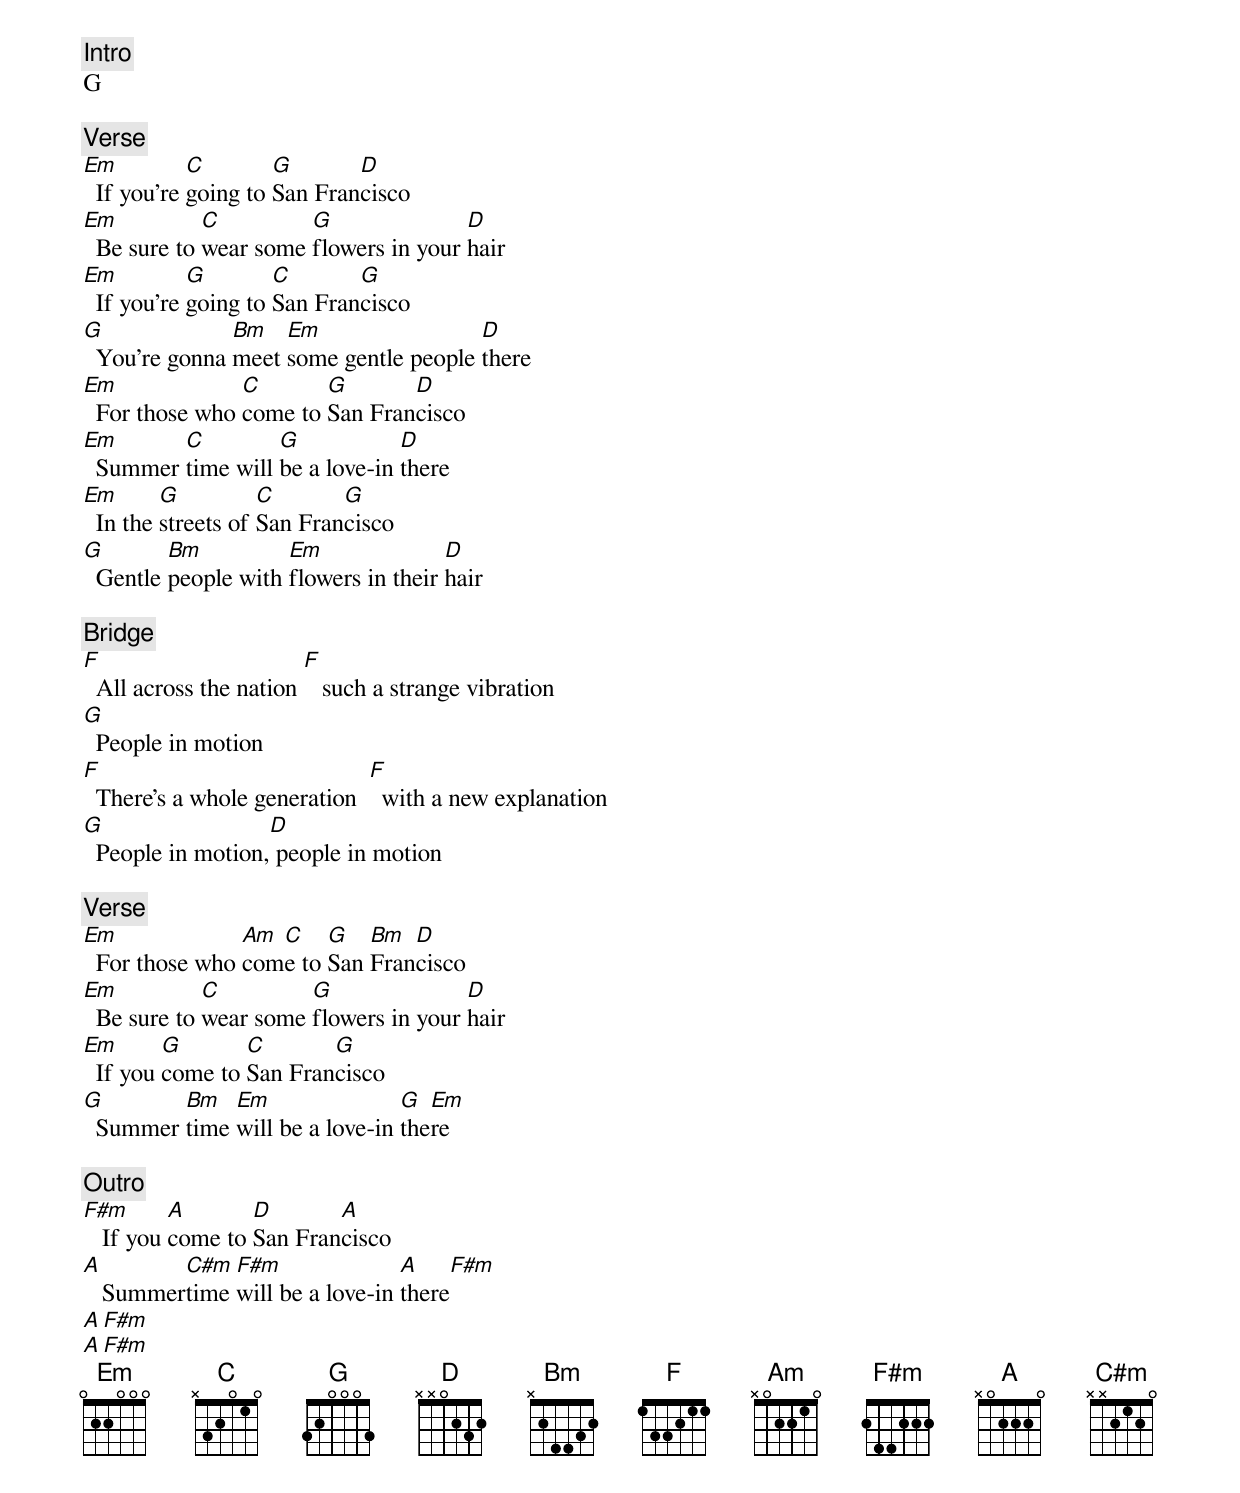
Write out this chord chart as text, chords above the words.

[Intro]
G

[Verse]
Em          C        G       D
  If you're going to San Francisco
Em           C         G               D
  Be sure to wear some flowers in your hair
Em          G        C       G
  If you're going to San Francisco
G              Bm   Em                 D
  You're gonna meet some gentle people there
Em              C       G       D
  For those who come to San Francisco
Em       C         G            D
  Summer time will be a love-in there
Em       G          C       G
  In the streets of San Francisco
G        Bm          Em               D
  Gentle people with flowers in their hair

[Bridge]
F                       F
  All across the nation    such a strange vibration
G
  People in motion
F                             F
  There's a whole generation    with a new explanation
G                  D
  People in motion, people in motion

[Verse]
Em              Am C    G   Bm  D
  For those who come to San Francisco
Em           C         G               D
  Be sure to wear some flowers in your hair
Em       G       C       G
  If you come to San Francisco
G        Bm   Em                G  Em
  Summer time will be a love-in there

[Outro]
F#m       A       D       A
   If you come to San Francisco
A        C#m  F#m               A     F#m
   Summertime will be a love-in there
A F#m
A F#m
